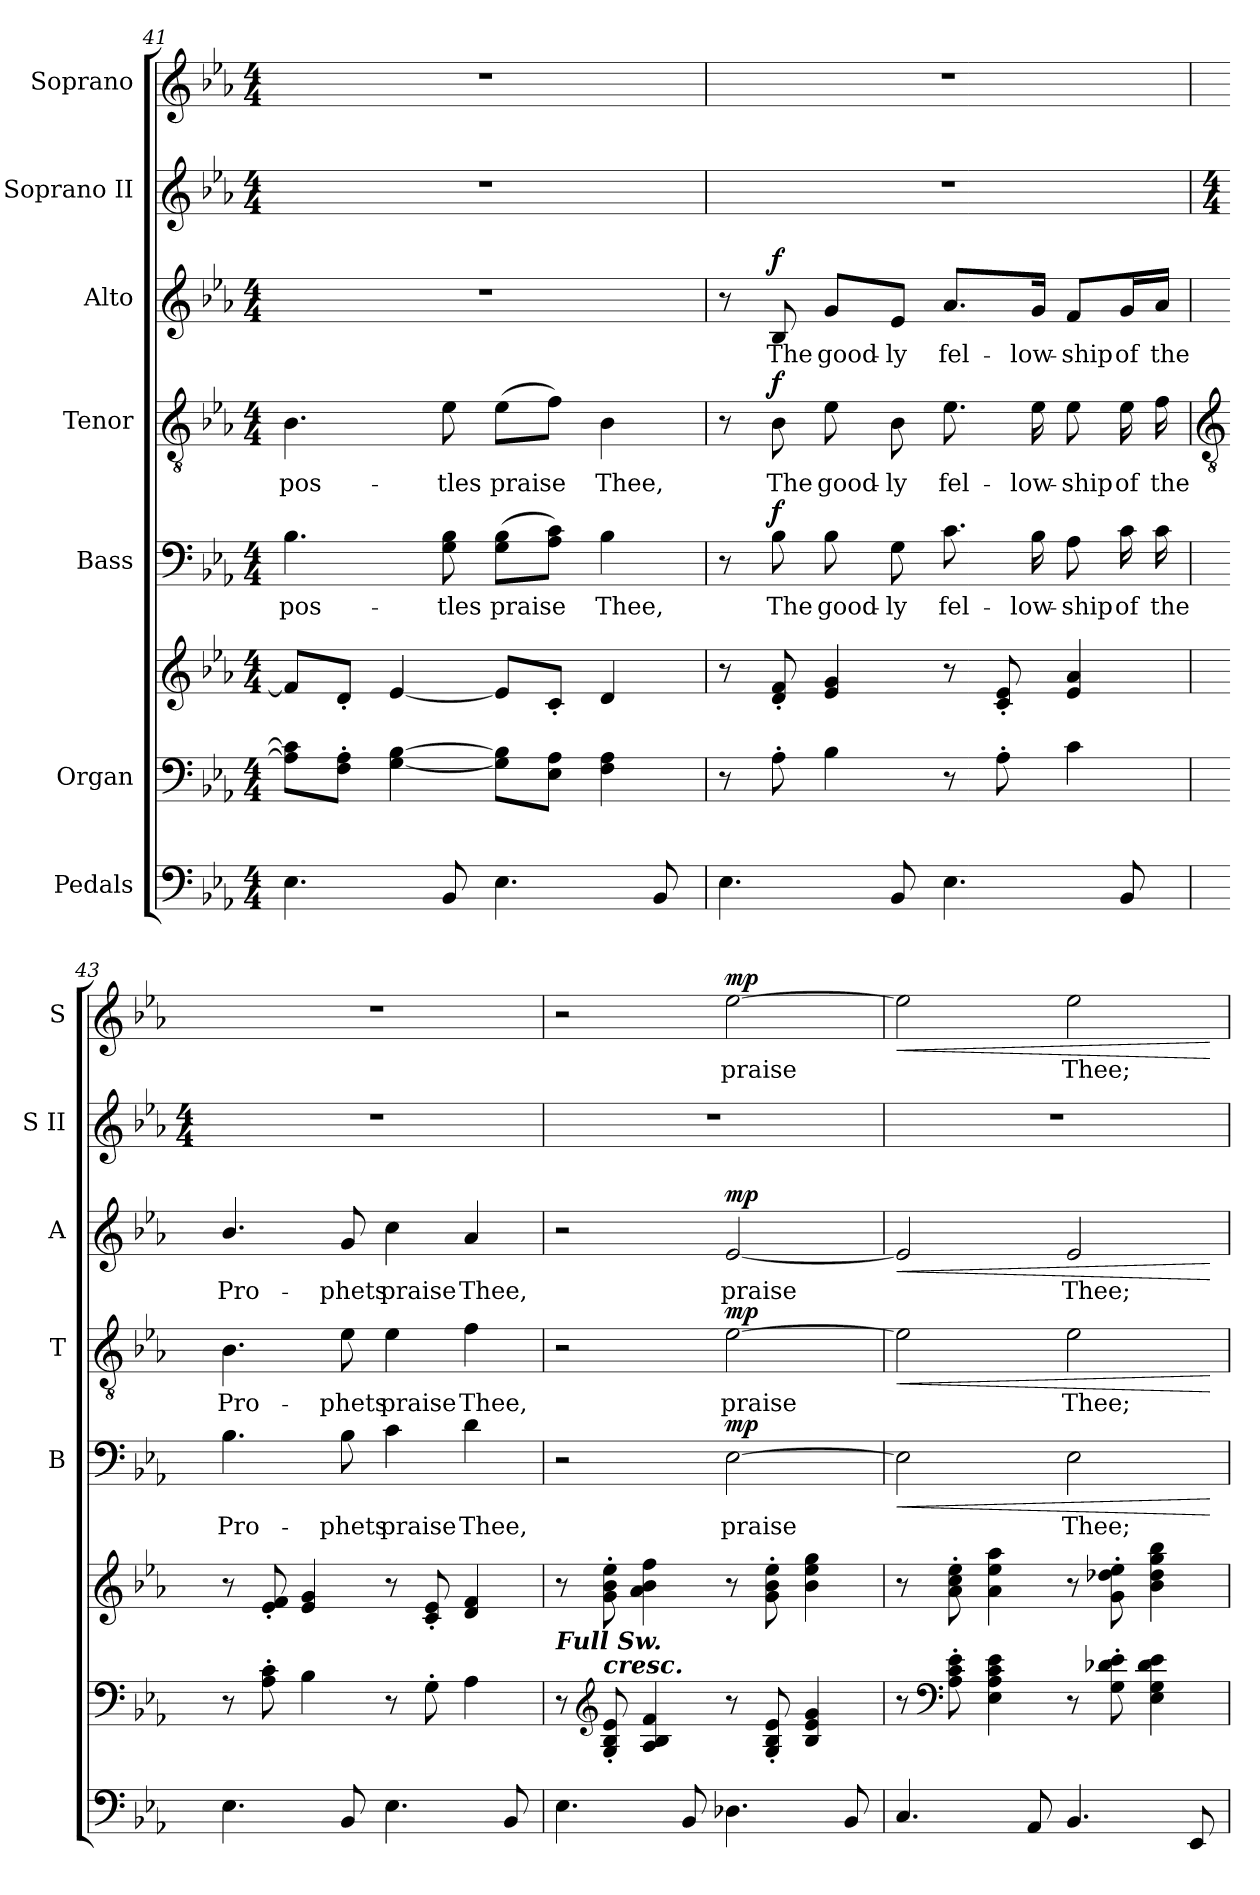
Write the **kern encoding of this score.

**kern	**kern	**kern	**kern	**text	**dynam	**kern	**text	**dynam	**kern	**text	**dynam	**kern	**kern	**text	**dynam
*part7	*part6	*part6	*part5	*part5	*part5	*part4	*part4	*part4	*part3	*part3	*part3	*part2	*part1	*part1	*part1
*staff8	*staff7	*staff6	*staff5	*staff5	*staff5	*staff4	*staff4	*staff4	*staff3	*staff3	*staff3	*staff2	*staff1	*staff1	*staff1
*I"Pedals	*I"Organ	*	*I"Bass	*	*	*I"Tenor	*	*	*I"Alto	*	*	*I"Soprano II	*I"Soprano	*	*
*	*	*	*I'B	*	*	*I'T	*	*	*I'A	*	*	*I'S II	*I'S	*	*
*clefF4	*clefF4	*clefG2	*clefF4	*	*	*clefGv2	*	*	*clefG2	*	*	*clefG2	*clefG2	*	*
*k[b-e-a-]	*k[b-e-a-]	*k[b-e-a-]	*k[b-e-a-]	*	*	*k[b-e-a-]	*	*	*k[b-e-a-]	*	*	*k[b-e-a-]	*k[b-e-a-]	*	*
*E-:	*E-:	*E-:	*E-:	*	*	*E-:	*	*	*E-:	*	*	*E-:	*E-:	*	*
*M4/4	*M4/4	*M4/4	*M4/4	*	*	*M4/4	*	*	*M4/4	*	*	*M4/4	*M4/4	*	*
=41	=41	=41	=41	=41	=41	=41	=41	=41	=41	=41	=41	=41	=41	=41	=41
!	!	!	!	!LO:LY:b	!	!	!LO:LY:b	!	!	!	!	!	!	!	!
4.E-	8A-] 8c]L	8fL]	4.B-	-pos-	.	4.B-	-pos-	.	1r	.	.	1r	1r	.	.
.	8F' 8A-'J	8d'J	.	.	.	.	.	.	.	.	.	.	.	.	.
.	[4G [4B-	[4e-	.	.	.	.	.	.	.	.	.	.	.	.	.
!	!	!	!	!LO:LY:b	!	!	!LO:LY:b	!	!	!	!	!	!	!	!
8BB-	.	.	8G 8B-	-tles	.	8e-	-tles	.	.	.	.	.	.	.	.
!	!	!	!	!LO:LY:b	!	!	!LO:LY:b	!	!	!	!	!	!	!	!
4.E-	8G] 8B-]L	8e-L]	(>8G 8B-L	praise	.	(>8e-L	praise	.	.	.	.	.	.	.	.
.	8E- 8A-J	8c'J	8A- 8cJ)	.	.	8fJ)	.	.	.	.	.	.	.	.	.
!	!	!	!	!LO:LY:b	!	!	!LO:LY:b	!	!	!	!	!	!	!	!
.	4F 4A-	4d	4B-	Thee,	.	4B-	Thee,	.	.	.	.	.	.	.	.
8BB-	.	.	.	.	.	.	.	.	.	.	.	.	.	.	.
=42	=42	=42	=42	=42	=42	=42	=42	=42	=42	=42	=42	=42	=42	=42	=42
4.E-	8r	8r	8r	.	.	8r	.	.	8r	.	.	1r	1r	.	.
!	!	!	!	!LO:LY:b	!LO:DY:b	!	!LO:LY:b	!LO:DY:b	!	!LO:LY:b	!LO:DY:b	!	!	!	!
.	8A-'	8d' 8f'	8B-	The	f	8B-	The	f	8B-	The	f	.	.	.	.
!	!	!	!	!LO:LY:b	!	!	!LO:LY:b	!	!	!LO:LY:b	!	!	!	!	!
.	4B-	4e- 4g	8B-	good-	.	8e-	good-	.	8g/L	good-	.	.	.	.	.
!	!	!	!	!LO:LY:b	!	!	!LO:LY:b	!	!	!LO:LY:b	!	!	!	!	!
8BB-	.	.	8G	-ly	.	8B-	-ly	.	8e-/J	-ly	.	.	.	.	.
!	!	!	!	!LO:LY:b	!	!	!LO:LY:b	!	!	!LO:LY:b	!	!	!	!	!
4.E-	8r	8r	8.c	fel-	.	8.e-	fel-	.	8.a-/L	fel-	.	.	.	.	.
.	8A-'	8c' 8e-'	.	.	.	.	.	.	.	.	.	.	.	.	.
!	!	!	!	!LO:LY:b	!	!	!LO:LY:b	!	!	!LO:LY:b	!	!	!	!	!
.	.	.	16B-	-low-	.	16e-	-low-	.	16g/Jk	-low-	.	.	.	.	.
!	!	!	!	!LO:LY:b	!	!	!LO:LY:b	!	!	!LO:LY:b	!	!	!	!	!
.	4c	4e- 4a-	8A-	-ship	.	8e-	-ship	.	8f/L	-ship	.	.	.	.	.
!	!	!	!	!LO:LY:b	!	!	!LO:LY:b	!	!	!LO:LY:b	!	!	!	!	!
8BB-	.	.	16c	of	.	16e-	of	.	16g/L	of	.	.	.	.	.
!	!	!	!	!LO:LY:b	!	!	!LO:LY:b	!	!	!LO:LY:b	!	!	!	!	!
.	.	.	16c	the	.	16f	the	.	16a-/JJ	the	.	.	.	.	.
!!LO:LB:g=z
=43	=43	=43	=43	=43	=43	=43	=43	=43	=43	=43	=43	=43	=43	=43	=43
*	*	*	*	*	*	*clefGv2	*	*	*	*	*	*	*	*	*
*	*	*	*	*	*	*	*	*	*	*	*	*M4/4	*	*	*
!	!	!	!	!LO:LY:b	!	!	!LO:LY:b	!	!	!LO:LY:b	!	!	!	!	!
4.E-	8r	8r	4.B-	Pro-	.	4.B-	Pro-	.	4.b-/	Pro-	.	1r	1r	.	.
.	8A-' 8c'	8e-' 8f'	.	.	.	.	.	.	.	.	.	.	.	.	.
.	4B-	4e- 4g	.	.	.	.	.	.	.	.	.	.	.	.	.
!	!	!	!	!LO:LY:b	!	!	!LO:LY:b	!	!	!LO:LY:b	!	!	!	!	!
8BB-	.	.	8B-	-phets	.	8e-	-phets	.	8g	-phets	.	.	.	.	.
!	!	!	!	!LO:LY:b	!	!	!LO:LY:b	!	!	!LO:LY:b	!	!	!	!	!
4.E-	8r	8r	4c	praise	.	4e-	praise	.	4cc	praise	.	.	.	.	.
.	8G'	8c' 8e-'	.	.	.	.	.	.	.	.	.	.	.	.	.
!	!	!	!	!LO:LY:b	!	!	!LO:LY:b	!	!	!LO:LY:b	!	!	!	!	!
.	4A-	4d 4f	4d	Thee,	.	4f	Thee,	.	4a-	Thee,	.	.	.	.	.
8BB-	.	.	.	.	.	.	.	.	.	.	.	.	.	.	.
=44	=44	=44	=44	=44	=44	=44	=44	=44	=44	=44	=44	=44	=44	=44	=44
!	!	!LO:TX:b:Bi:t=Full Sw.	!	!	!	!	!	!	!	!	!	!	!	!	!
4.E-	8r	8r	2r	.	.	2r	.	.	2r	.	.	1r	2r	.	.
*	*clefG2	*	*	*	*	*	*	*	*	*	*	*	*	*	*
!	!LO:TX:a:Bi:t=cresc.	!	!	!	!	!	!	!	!	!	!	!	!	!	!
.	8G' 8B-' 8e-'	8g' 8b-' 8ee-'	.	.	.	.	.	.	.	.	.	.	.	.	.
.	4A- 4B- 4f	4a- 4b- 4ff	.	.	.	.	.	.	.	.	.	.	.	.	.
8BB-	.	.	.	.	.	.	.	.	.	.	.	.	.	.	.
!	!	!	!	!LO:LY:b	!LO:DY:b	!	!LO:LY:b	!LO:DY:b	!	!LO:LY:b	!LO:DY:b	!	!	!LO:LY:b	!LO:DY:b
4.D-X	8r	8r	[2E-	praise	mp	[2e-	praise	mp	[2e-	praise	mp	.	[2ee-	praise	mp
.	8G' 8B-' 8e-'	8g' 8b-' 8ee-'	.	.	.	.	.	.	.	.	.	.	.	.	.
.	4B- 4e- 4g	4b- 4ee- 4gg	.	.	.	.	.	.	.	.	.	.	.	.	.
8BB-	.	.	.	.	.	.	.	.	.	.	.	.	.	.	.
=45	=45	=45	=45	=45	=45	=45	=45	=45	=45	=45	=45	=45	=45	=45	=45
!	!	!	!	!	!LO:HP:b	!	!	!LO:HP:b	!	!	!LO:HP:b	!	!	!	!LO:HP:b
4.C	8r	8r	2E-]	.	<	2e-]	.	<	2e-]	.	<	1r	2ee-]	.	<
*	*clefF4	*	*	*	*	*	*	*	*	*	*	*	*	*	*
.	8A-' 8c' 8e-'	8a-' 8cc' 8ee-'	.	.	.	.	.	.	.	.	.	.	.	.	.
.	4E- 4A- 4c 4e-	4a- 4ee- 4aa-	.	.	.	.	.	.	.	.	.	.	.	.	.
8AA-	.	.	.	.	.	.	.	.	.	.	.	.	.	.	.
!	!	!	!	!LO:LY:b	!	!	!LO:LY:b	!	!	!LO:LY:b	!	!	!	!LO:LY:b	!
4.BB-	8r	8r	2E-	Thee;	.	2e-	Thee;	.	2e-	Thee;	.	.	2ee-	Thee;	.
.	8G' 8d-X' 8e-'	8g' 8dd-X' 8ee-'	.	.	.	.	.	.	.	.	.	.	.	.	.
.	4E- 4G 4d- 4e-	4b- 4dd- 4gg 4bb-	.	.	.	.	.	.	.	.	.	.	.	.	.
8EE-	.	.	.	.	.	.	.	.	.	.	.	.	.	.	.
.	.	.	.	.	[	.	.	[	.	.	[	.	.	.	[
=	=	=	=	=	=	=	=	=	=	=	=	=	=	=	=
*-	*-	*-	*-	*-	*-	*-	*-	*-	*-	*-	*-	*-	*-	*-	*-
